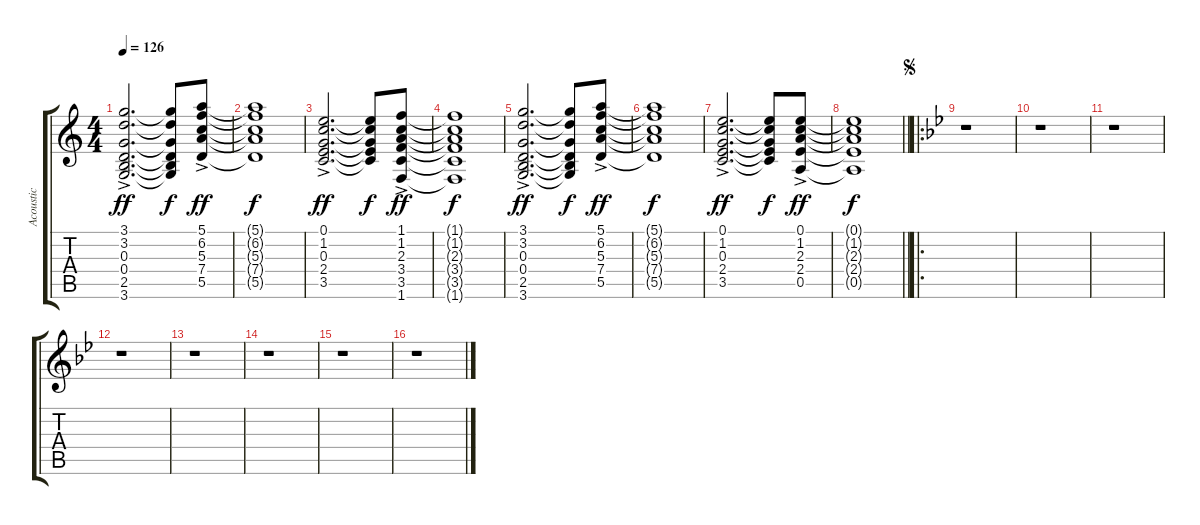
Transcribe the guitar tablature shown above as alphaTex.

\track ("Acoustic" "Acoustic") {instrument acousticguitarsteel}
\staff {score tabs}
\tuning (E4 B3 G3 D3 A2 E2) {hide}
\ts (4 4)
\tempo 126
\clef g2
\ks c
(3.1{ac} 3.2{ac} 0.3{ac} 0.4{ac} 2.5{ac} 3.6{ac}).2{d dy ff instrument acousticguitarsteel} (3.1{t} 3.2{t} 0.3{t} 0.4{t} 2.5{t} 3.6{t}).8{dy f} (5.1{ac} 6.2{ac} 5.3{ac} 7.4{ac} 5.5{ac}).8{dy ff} |
(5.1{t} 6.2{t} 5.3{t} 7.4{t} 5.5{t}).1{dy f} |
(0.1{ac} 1.2{ac} 0.3{ac} 2.4{ac} 3.5{ac}).2{d dy ff} (0.1{t} 1.2{t} 0.3{t} 2.4{t} 3.5{t}).8{dy f} (1.1{ac} 1.2{ac} 2.3{ac} 3.4{ac} 3.5{ac} 1.6{ac}).8{dy ff} |
(1.1{t} 1.2{t} 2.3{t} 3.4{t} 3.5{t} 1.6{t}).1{dy f} |
(3.1{ac} 3.2{ac} 0.3{ac} 0.4{ac} 2.5{ac} 3.6{ac}).2{d dy ff} (3.1{t} 3.2{t} 0.3{t} 0.4{t} 2.5{t} 3.6{t}).8{dy f} (5.1{ac} 6.2{ac} 5.3{ac} 7.4{ac} 5.5{ac}).8{dy ff} |
(5.1{t} 6.2{t} 5.3{t} 7.4{t} 5.5{t}).1{dy f} |
(0.1{ac} 1.2{ac} 0.3{ac} 2.4{ac} 3.5{ac}).2{d dy ff} (0.1{t} 1.2{t} 0.3{t} 2.4{t} 3.5{t}).8{dy f} (0.1{ac} 1.2{ac} 2.3{ac} 2.4{ac} 0.5{ac}).8{dy ff} |
\barLineRight lightlight
(0.1{t} 1.2{t} 2.3{t} 2.4{t} 0.5{t}).1{dy f} |
\ro
\jump segno
\ks bb
r.1 |
r.1 |
r.1 |
r.1 |
r.1 |
r.1 |
r.1 |
r.1
